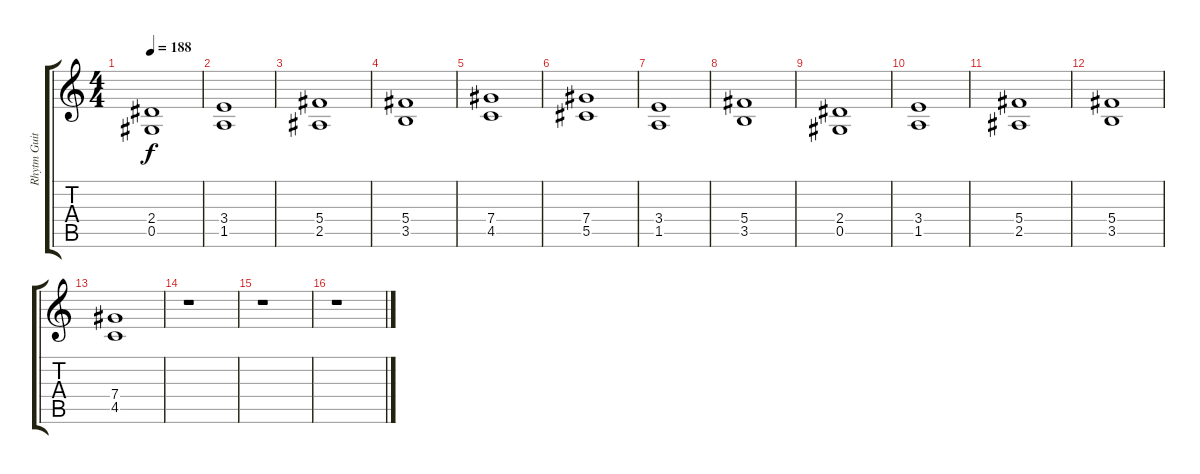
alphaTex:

\track ("Rhytm Guitar" "Rhytm Guit") {instrument distortionguitar}
\staff {score tabs}
\tuning (Eb4 Bb3 Gb3 Db3 Ab2 Eb2) {hide}
\ts (4 4)
\tempo 188
\clef g2
\ks c
(2.4 0.5).1{dy f} |
(3.4 1.5).1 |
(5.4 2.5).1 |
(5.4 3.5).1 |
(7.4 4.5).1 |
(7.4 5.5).1 |
(3.4 1.5).1 |
(5.4 3.5).1 |
(2.4 0.5).1 |
(3.4 1.5).1 |
(5.4 2.5).1 |
(5.4 3.5).1 |
(7.4 4.5).1 |
r.1 |
r.1 |
r.1
